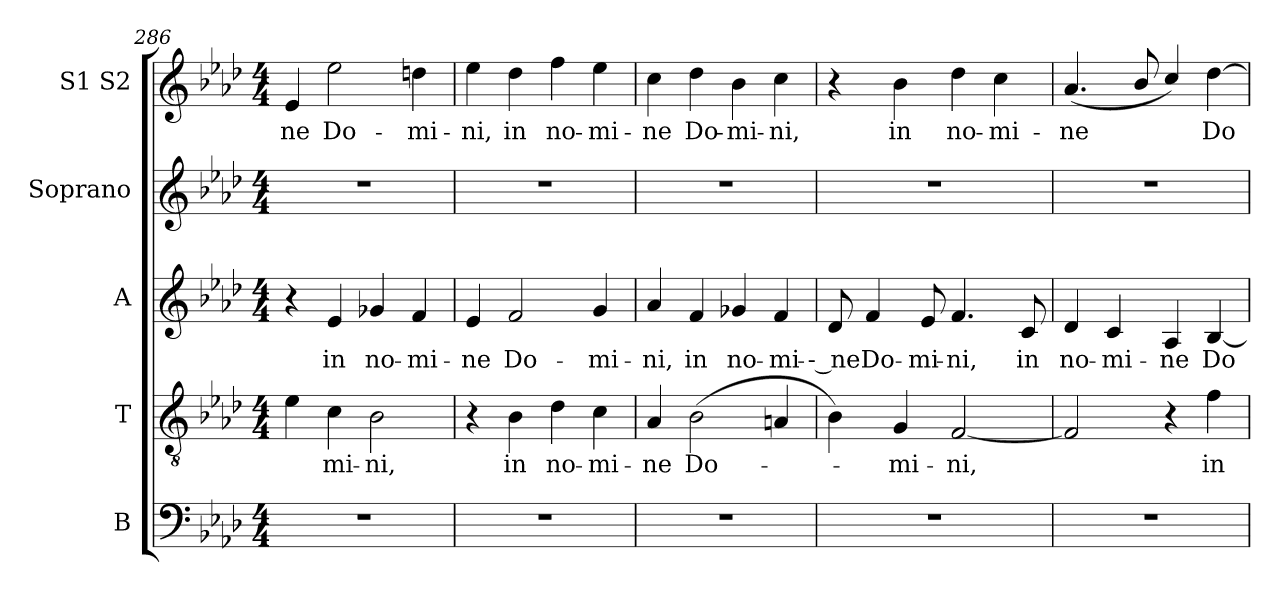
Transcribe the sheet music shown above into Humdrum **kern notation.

**kern	**kern	**text	**kern	**text	**kern	**kern	**text
*part5	*part4	*part4	*part3	*part3	*part2	*part1	*part1
*staff5	*staff4	*staff4	*staff3	*staff3	*staff2	*staff1	*staff1
*I"B	*I"T	*	*I"A	*	*I"Soprano	*I"S1 S2	*
*clefF4	*clefGv2	*	*clefG2	*	*clefG2	*clefG2	*
*	*ITrd7c12	*	*	*	*	*	*
*k[b-e-a-d-]	*k[b-e-a-d-]	*	*k[b-e-a-d-]	*	*k[b-e-a-d-]	*k[b-e-a-d-]	*
*f:	*f:	*	*f:	*	*f:	*f:	*
*M4/4	*M4/4	*	*M4/4	*	*M4/4	*M4/4	*
=286	=286	=286	=286	=286	=286	=286	=286
!	!	!	!	!	!	!	!LO:LY:b:color=#000000
1r	4E-i\	.	4r	.	1r	4e-i/	-ne
!	!	!LO:LY:b:color=#000000	!	!	!	!	!
!	!	!	!	!LO:LY:b:color=#000000	!	!	!
!	!	!	!	!	!	!	!LO:LY:b:color=#000000
.	4Ci\	-mi-	4e-i/	in	.	2ee-i\	Do-
!	!	!LO:LY:b:color=#000000	!	!	!	!	!
!	!	!	!	!LO:LY:b:color=#000000	!	!	!
.	2BB-i\	-ni,	4g-Xi/	no-	.	.	.
!	!	!	!	!LO:LY:b:color=#000000	!	!	!
!	!	!	!	!	!	!	!LO:LY:b:color=#000000
.	.	.	4fi/	-mi-	.	4ddni\	-mi-
=287	=287	=287	=287	=287	=287	=287	=287
!	!	!	!	!LO:LY:b:color=#000000	!	!	!
!	!	!	!	!	!	!	!LO:LY:b:color=#000000
1r	4r	.	4e-i/	-ne	1r	4ee-i\	-ni,
!	!	!LO:LY:b:color=#000000	!	!	!	!	!
!	!	!	!	!LO:LY:b:color=#000000	!	!	!
!	!	!	!	!	!	!	!LO:LY:b:color=#000000
.	4BB-i\	in	2fi/	Do-	.	4dd-i\	in
!	!	!LO:LY:b:color=#000000	!	!	!	!	!
!	!	!	!	!	!	!	!LO:LY:b:color=#000000
.	4D-i\	no-	.	.	.	4ffi\	no-
!	!	!LO:LY:b:color=#000000	!	!	!	!	!
!	!	!	!	!LO:LY:b:color=#000000	!	!	!
!	!	!	!	!	!	!	!LO:LY:b:color=#000000
.	4Ci\	-mi-	4gi/	-mi-	.	4ee-i\	-mi-
!!LO:LB:g=z
=288	=288	=288	=288	=288	=288	=288	=288
!	!	!LO:LY:b:color=#000000	!	!	!	!	!
!	!	!	!	!LO:LY:b:color=#000000	!	!	!
!	!	!	!	!	!	!	!LO:LY:b:color=#000000
1r	4AA-i/	-ne	4a-i/	-ni,	1r	4cci\	-ne
!	!	!LO:LY:b:color=#000000	!	!	!	!	!
!	!	!	!	!LO:LY:b:color=#000000	!	!	!
!	!	!	!	!	!	!	!LO:LY:b:color=#000000
.	(2BB-i\	Do-	4fi/	in	.	4dd-i\	Do-
!	!	!	!	!LO:LY:b:color=#000000	!	!	!
!	!	!	!	!	!	!	!LO:LY:b:color=#000000
.	.	.	4g-Xi/	no-	.	4b-i\	-mi-
!	!	!	!	!LO:LY:b:color=#000000	!	!	!
!	!	!	!	!	!	!	!LO:LY:b:color=#000000
.	4AAni/	.	4fi/	-mi-	.	4cci\	-ni,
=289	=289	=289	=289	=289	=289	=289	=289
!	!	!	!	!LO:LY:b:color=#000000	!	!	!
1r	4BB-i\)	.	8d-i/	-- ne	1r	4r	.
!	!	!	!	!LO:LY:b:color=#000000	!	!	!
.	.	.	4fi/	Do-	.	.	.
!	!	!LO:LY:b:color=#000000	!	!	!	!	!
!	!	!	!	!	!	!	!LO:LY:b:color=#000000
.	4GGi/	-mi-	.	.	.	4b-i\	in
!	!	!	!	!LO:LY:b:color=#000000	!	!	!
.	.	.	8e-i/	-mi-	.	.	.
!	!	!LO:LY:b:color=#000000	!	!	!	!	!
!	!	!	!	!LO:LY:b:color=#000000	!	!	!
!	!	!	!	!	!	!	!LO:LY:b:color=#000000
.	[2FFi/	-ni,	4.fi/	-ni,	.	4dd-i\	no-
!	!	!	!	!	!	!	!LO:LY:b:color=#000000
.	.	.	.	.	.	4cci\	-mi-
!	!	!	!	!LO:LY:b:color=#000000	!	!	!
.	.	.	8ci/	in	.	.	.
=290	=290	=290	=290	=290	=290	=290	=290
!	!	!	!	!LO:LY:b:color=#000000	!	!	!
!	!	!	!	!	!	!	!LO:LY:b:color=#000000
1r	2FFi/]	.	4d-i/	no-	1r	(4.a-i/	-ne
!	!	!	!	!LO:LY:b:color=#000000	!	!	!
.	.	.	4ci/	-mi-	.	.	.
.	.	.	.	.	.	8b-i/	.
!	!	!	!	!LO:LY:b:color=#000000	!	!	!
.	4r	.	4A-i/	-ne	.	4cci/)	.
!	!	!LO:LY:b:color=#000000	!	!	!	!	!
!	!	!	!	!LO:LY:b:color=#000000	!	!	!
!	!	!	!	!	!	!	!LO:LY:b:color=#000000
.	4Fi\	in	[4B-i/	Do-	.	[4dd-i\	Do-
=	=	=	=	=	=	=	=
*-	*-	*-	*-	*-	*-	*-	*-
